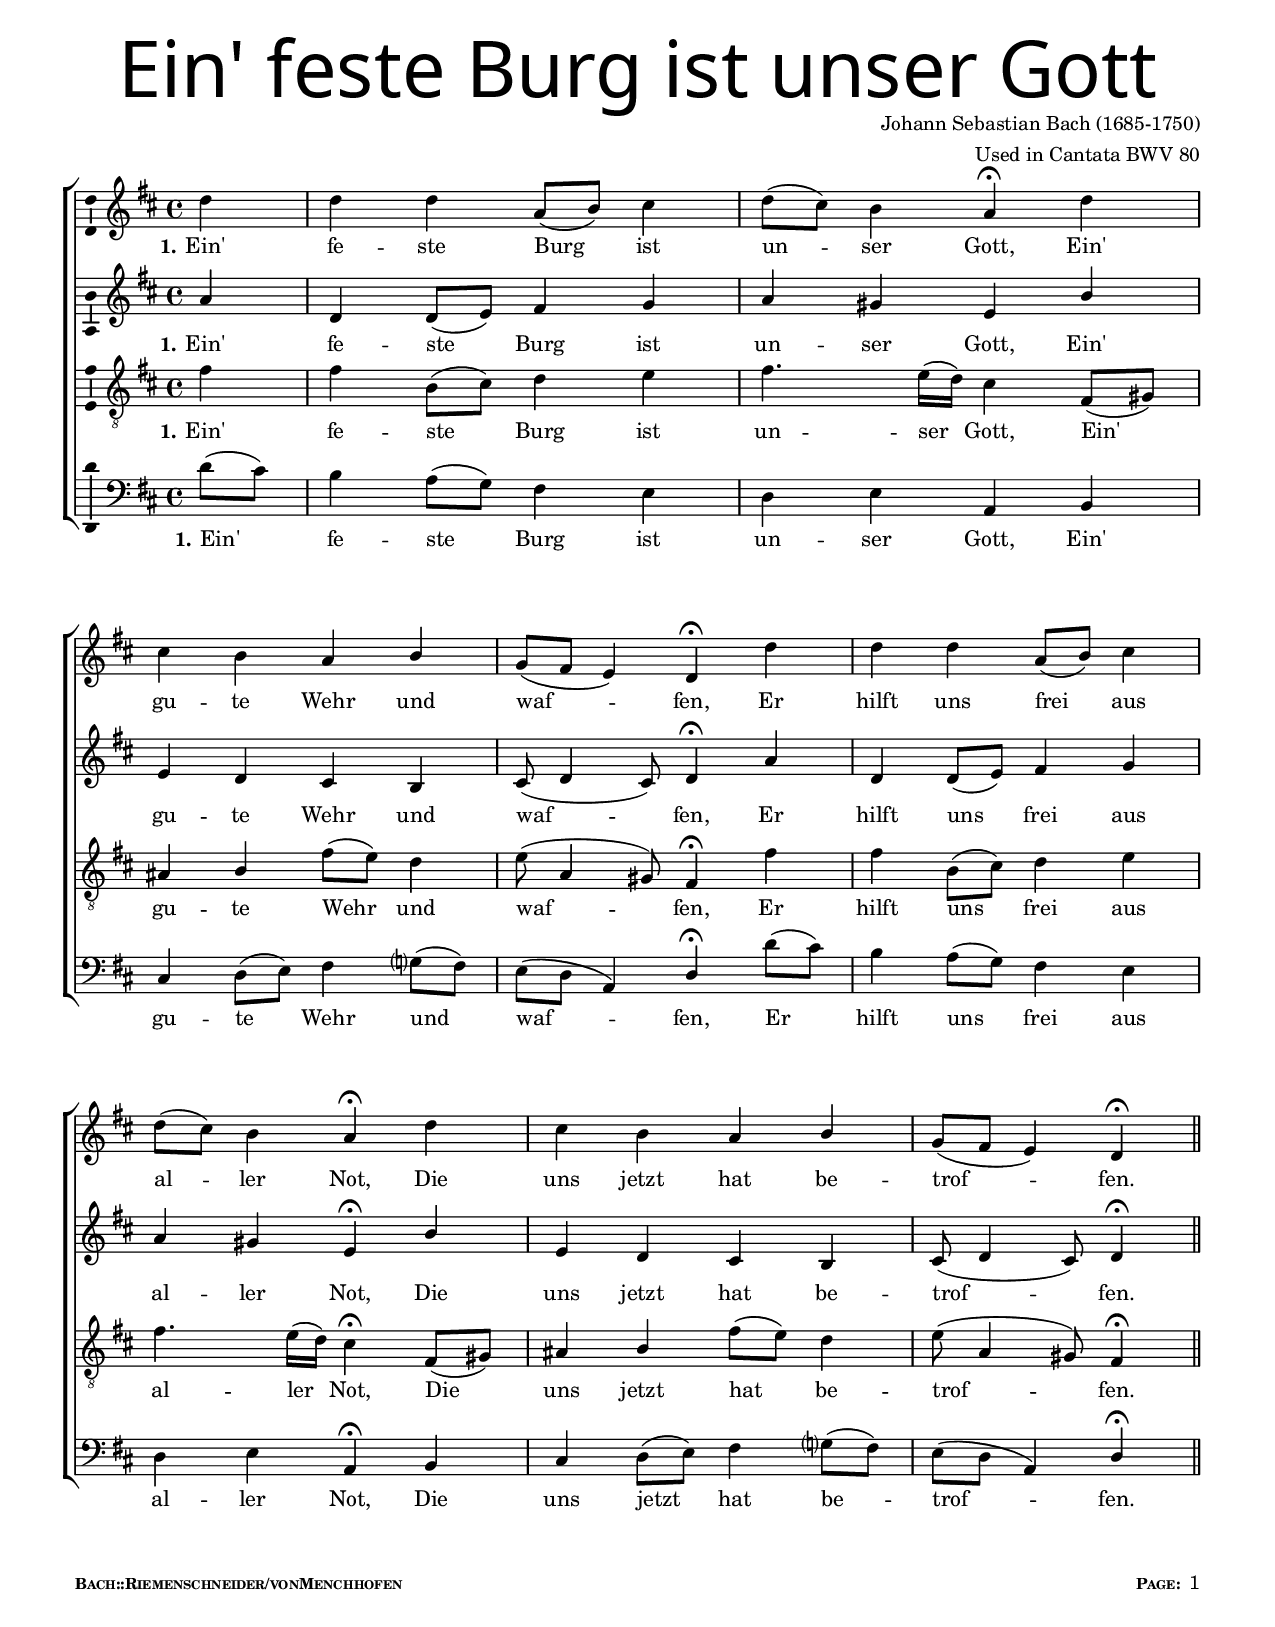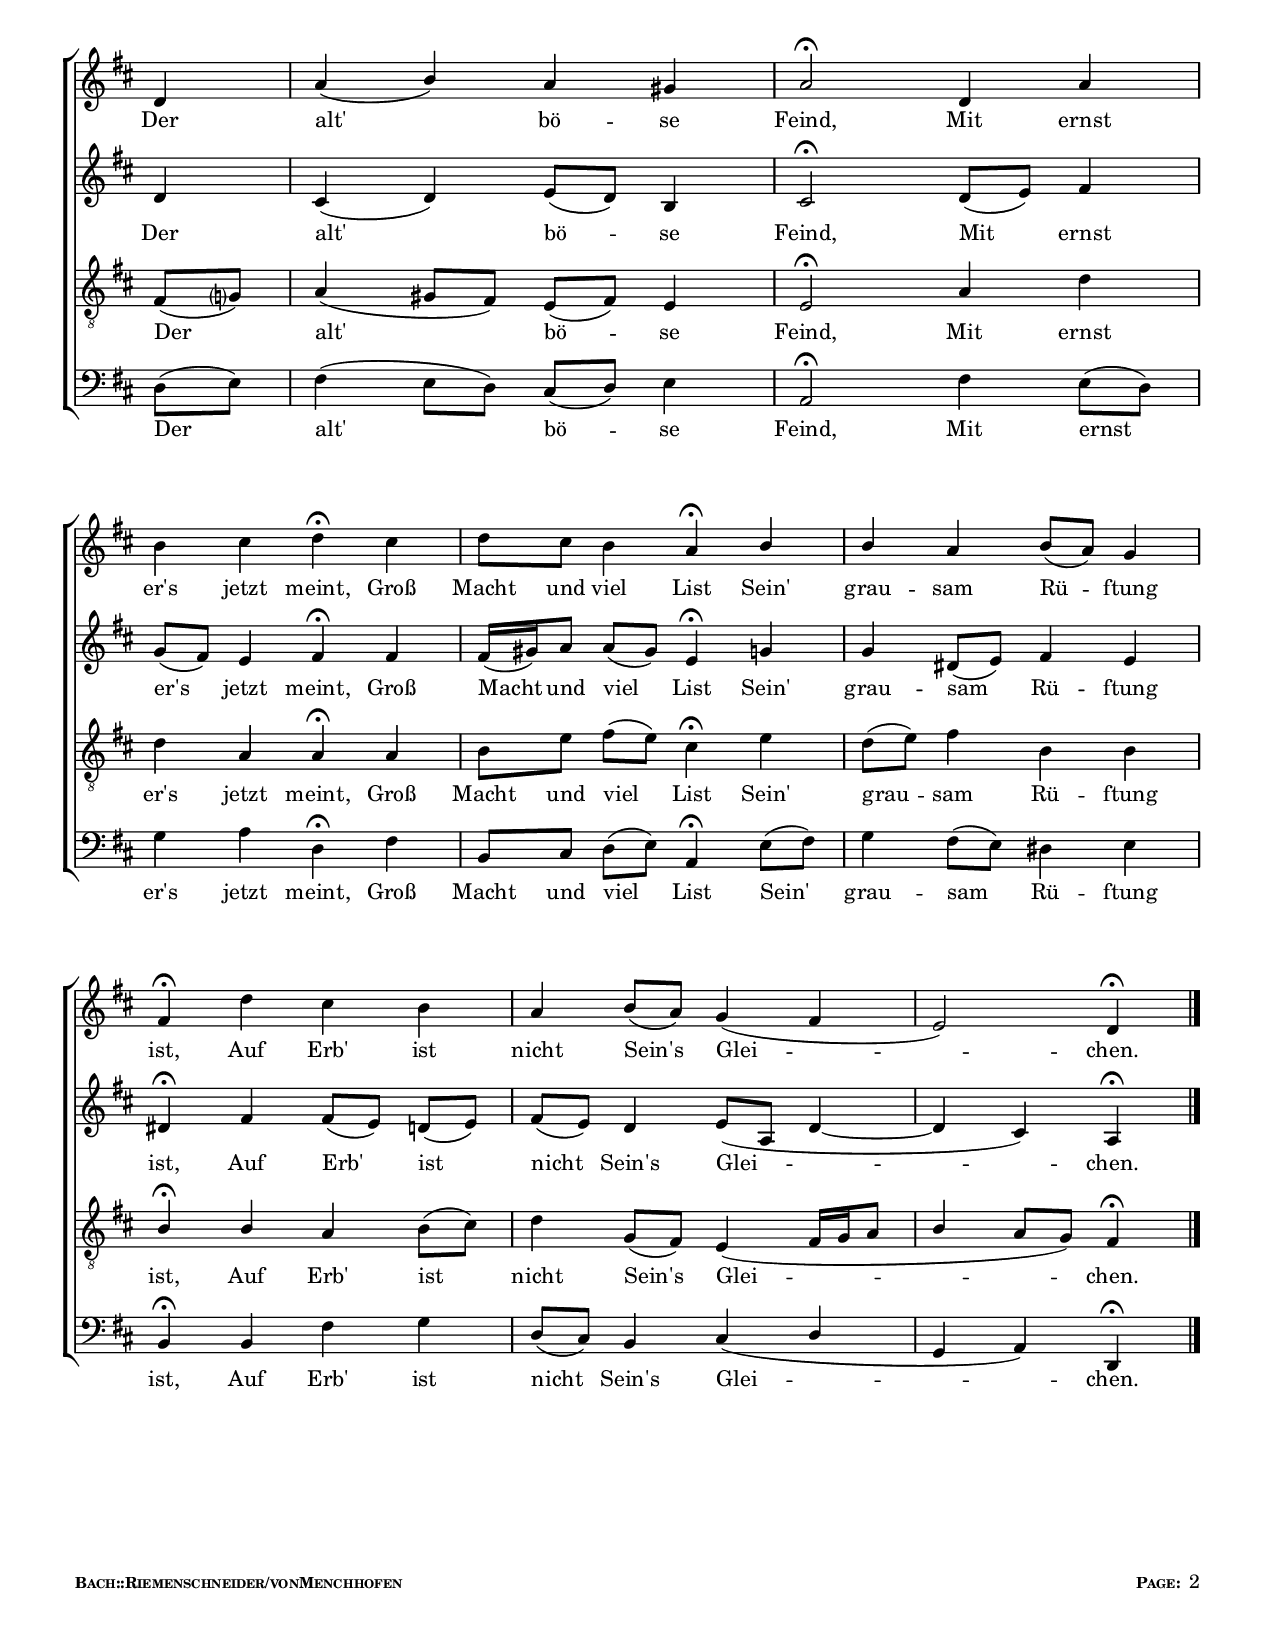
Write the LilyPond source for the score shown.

\version "2.19.28"

%%%%%%%%%%%%%%%%%%%%%%%%%%%%%%%%
% Template File cobbled together by Zack von Menchhofen 
%
% http://www.zacheryv.com
% http://www.choirmaster.ca
% http://www.choir.space
%
%
% Feel Free to Use
%
%%%%%%%%%%%%%%%%%%%%%%%%%%%%%%%%

\header {
    %title = "Title"
  %subtitle = "Subtitle"
  composer = "Johann Sebastian Bach (1685-1750)"
  arranger = "Used in Cantata BWV 80"
  title = \markup { \override #'(font-name . "KaiserzeitGotisch") \fontsize #8 { "Ein' feste Burg ist unser Gott"}}
  %Make a Crown
  %title = \markup {   \override #'(font-name . "IntellectaCrowns") \fontsize #10 {
  %       Y
  %}}
  %Make a pretty border at the bottom
  %copyright = \markup {\override #'(font-name . "IntellectaHeraldics") \fontsize #13 {      "yyyyyy"    }}
  % Remove default LilyPond tagline
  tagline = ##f
}

%#(set! paper-alist (cons '("halfLegal" . (cons (* 8.5 in) (* 9 in))) paper-alist))
#(set-global-staff-size 17)

\paper {
#(set-paper-size "letter")
  page-break = #ly:minimal-breaking
   #(include-special-characters)
  two-sided = true
  top-margin = .3\in
  bottom-margin = .3\in 
  left-margin = .5\in
  right-margin = .5\in
  first-page-number = #1
  print-first-page-number =  ##t
  system-system-spacing.basic-distance = #18
  systems-per-page = #3
%  score-system-spacing =
%    #'((basic-distance . 12)
%       (minimum-distance . 6)
%       (padding . 1)
%       (stretchability . 12))
  oddHeaderMarkup = \markup \fill-line { " "  }
  evenHeaderMarkup = \markup \fill-line { " "  }
  oddFooterMarkup = \markup { 
                        \fill-line {
                          \line {   \tiny \bold \smallCaps "Bach::Riemenschneider/vonMenchhofen "    }
                          \line { \tiny \bold \smallCaps "Page: "   \on-the-fly #print-page-number-check-first \fromproperty #'page:page-number-string } 
                        } 
                      }
  evenFooterMarkup = \markup { 
                        \fill-line {
                          \line { \tiny \bold \smallCaps "Bach::Riemenschneider/vonMenchhofen"  }
                          \line { \tiny \bold \smallCaps  "    Page: "   \on-the-fly #print-page-number-check-first \fromproperty #'page:page-number-string  } 
                        } 
                      }
                      ragged-bottom = ##t
}

\layout {
  \context {
    \Score
    \remove "Bar_number_engraver"
  }
  \context {
    \Voice
    \consists "Melody_engraver"
    \override Stem #'neutral-direction = #'()
  }
}

global = {
  \key d \major
  \time 4/4
  \partial 4
}

soprano = \relative c'' {
  \global
  % Music follows here.
  d4 d d a8( b) cis4 d8( cis) b4 a\fermata d cis b a b g8( fis e4) d\fermata
  d'4 d d a8( b) cis4 d8( cis) b4 a\fermata d cis b a b g8( fis e4) d\fermata
  \bar "||" d a'( b) a gis a2\fermata d,4 a' b cis d\fermata cis d8 cis b4 a\fermata
  b b a b8( a) g4 fis\fermata d'cis b a b8( a) g4( fis e2) d4\fermata \bar "|."
}

alto = \relative c' {
  \global
  % Music follows here.
  a'4 d, d8( e) fis4 g a gis e b' e, d cis b cis8( d4 cis8)  d4\fermata
  a'4 d, d8( e) fis4 g a gis e\fermata b' e, d cis b cis8( d4 cis8) d4\fermata
  d4 cis( d) e8( d) b4 cis2\fermata 
  d8( e) fis4 g8( fis) e4 fis\fermata fis fis16( gis) a8 a( gis) e4\fermata g! 
  g dis8( e) fis4 e dis\fermata 
  fis fis8[( e)] d!( e) fis[( e)] d4 e8( a, d4~d cis) a\fermata
}

tenor = \relative c' {
  \global
  % Music follows here.
  fis4 fis b,8( cis) d4 e fis4. e16( d) cis4 fis,8( gis) ais4 b fis'8( e) d4 e8( a,4 gis8) fis4\fermata 
  fis'4 fis b,8( cis) d4 e fis4. e16( d) cis4\fermata fis,8( gis) ais4 b fis'8( e) d4 e8( a,4 gis8) fis4\fermata
  fis8( g?) a4( gis8[ fis)] e( fis) e4 e2\fermata
  a4 d d a a\fermata a b8[ e] fis( e) cis4\fermata e
  d8( e) fis4 b, b b\fermata b a b8( cis) d4 g,8( fis) e4( fis16 g a8 b4 a8 g) fis4\fermata
}

bass = \relative c {
  \global
  % Music follows here.
  d'8( cis) b4 a8( g) fis4 e d e a, b cis d8( e) fis4 g?8( fis) e( d a4) d\fermata
  d'8( cis) b4 a8( g) fis4 e d e a,\fermata b cis d8( e) fis4 g?8( fis) e( d a4) d\fermata
  d8( e) fis4( e8[ d)] cis( d) e4 
  a,2\fermata fis'4 e8( d) g4 a d,\fermata 
  fis b,8[ cis] d( e) a,4\fermata
  e'8( fis) g4 fis8( e) dis4 e b\fermata 
  b fis' g d8( cis) b4 cis( d g, a) d,\fermata
}

verseOne = \lyricmode {
  \set stanza = "1."
  % Lyrics follow here.
  Ein' fe -- ste Burg ist un -- ser Gott, 
  Ein' gu -- te Wehr und waf -- fen, 
  
  Er hilft uns frei aus al -- ler Not, 
  Die uns jetzt hat be -- trof -- fen.
  
  Der alt' bö -- se Feind, 
  Mit ernst er's jetzt meint, 
  Groß Macht und viel List 
  Sein' grau -- sam Rü -- ftung ist, 
  Auf Erb' ist nicht Sein's Glei -- chen.
}

verseTwo = \lyricmode {
  \set stanza = "2."
  % Lyrics follow here.
  
}

verseThree = \lyricmode {
  \set stanza = "3."
  % Lyrics follow here.
  
}

verseFour = \lyricmode {
  \set stanza = "4."
  % Lyrics follow here.
  
}

\score {
  \new ChoirStaff <<
    \new Staff \with {
      %instrumentName = "S."
      \consists "Ambitus_engraver"
    } { \soprano }
    \addlyrics { \verseOne }
    \addlyrics { \verseTwo }
    \addlyrics { \verseThree }
    \addlyrics { \verseFour }
    \new Staff \with {
      %instrumentName = "A."
      \consists "Ambitus_engraver"
    } { \alto }
    \addlyrics { \verseOne }
    \addlyrics { \verseTwo }
    \addlyrics { \verseThree }
    \addlyrics { \verseFour }
    \new Staff \with {
      %instrumentName = "T."
      \consists "Ambitus_engraver"
    } { \clef "treble_8" \tenor }
    \addlyrics { \verseOne }
    \addlyrics { \verseTwo }
    \addlyrics { \verseThree }
    \addlyrics { \verseFour }
    \new Staff \with {
      %instrumentName = "B."
      \consists "Ambitus_engraver"
    } { \clef bass \bass }
    \addlyrics { \verseOne }
    \addlyrics { \verseTwo }
    \addlyrics { \verseThree }
    \addlyrics { \verseFour }
  >>
  \layout {
    indent = 0
  }
}

%%%%%%%%%%% USE THIS SECTION FOR TWO COLUMN TEXT BELOW MUSIC
%
%#(define-markup-command (columns layout props args) (markup-list?)
%   (let ((line-width (/ (chain-assoc-get 'line-width props
%                         (ly:output-def-lookup layout 'line-width))
%                        (max (length args) 1))))
%     (interpret-markup layout props
%       (make-line-markup (map (lambda (line)
%                                (markup #:pad-to-box `(0 . ,line-width) '(0 . 0)
%                                  #:override `(line-width . ,line-width)
%                                  line))
%                               args)))))
%
%\markup {
%  \fill-line { 
%     \line { 
%       \override #'(font-name . "IntellectaHeraldics") \fontsize #20 {
%         b
%       }
%     }
%  }
%}

%\markup \abs-fontsize #12 {\null}
%\markup \abs-fontsize #17 {{\concat {\smallCaps "Ein Feste Burg ist Unser Gott "}}}
%\markup \abs-fontsize #17 {{\concat {
% \italic {"(A Mighty Fortress is our God)"}}}}
%\markup \abs-fontsize #12 {\null}
%\markup \abs-fontsize #12 {\null}
%\markup \abs-fontsize #12 {\null}
%\markup 
%  \abs-fontsize #11  {
%    \wordwrap  { \justify {
%      In his book, \italic {Bach: Music in the Castle of Heaven,} Sir John Eliot Gardner shares a story of the Bach family.  Bach's whole family were musicians.  They would often get together for huge family affairs-Dinners and Picnics.  Apparently, the Bach family loved to sing "bawldy" drinking songs.  But being a good and faithful Lutheran family, they would often also sing hymns together. So I had to include the most famous of all the German hymns!}
%      }
%    }	   
%\markup \abs-fontsize #12 {\null}
%\markup \abs-fontsize #12 {\null}
%\markup \abs-fontsize #12 {\null}
%\markup \abs-fontsize #12 \fill-line {\smallCaps { "- Translation -"} }
%\markup \abs-fontsize #12 {\null}
%\markup { \columns {
%  \column { 
%    \override #'(font-name . "PlakatFraktur") {
%    \wordwrap  { \justify {
%        "Ein' feste Burg ist unser Gott, Ein' gute Wehr und" 
%        "waffen, Er hilft uns frei aus aller Not, Die uns jetzt" 
%        "hat betroffen. Der alt' böse Feind, Mit ernst er's "
%        "jetzt meint, Groß Macht und viel List Sein' grausam" 
%        "Rüftung ist, Auf Erb' ist nicht Sein's Gleichen." 
%    }}  
%    }
%  }
%  \column \abs-fontsize #10 { 
%    \wordwrap  { \justify {
%      "A mighty fortress is our God, A bulwark "
%      "never failing, He helps us free from " 
%      "every need that affects us. The old evil" 
%      "enemy, thinks he's now a great power and" 
%      "much cunning - His cruelty has is not "
%      "an equal."
%    }}
%  }
%}
%}
%\markup \abs-fontsize #12 {\null}
%\markup \abs-fontsize #12 {\null}
%\markup \abs-fontsize #12 {\null}
%\markup { \columns {
%  \column { 
%    \override #'(font-name . "PlakatFraktur")  {
%    \wordwrap  { \justify {
%        "Mit uns'rer Macht ist nichts gethan, Wir find gar" 
%        "bald verloren, Es streit' für uns der rechte Mann,"
%        "Den Gott hat selbst erforen. Fragst du, wer der" 
%        "ist? Er heißt Jesus Christ, Der Herr Zebaoth,"
%        "Und ist fein ander' Gott, Das feld"
%        "muß Er behalten." 
%    }}  
%    }
%  }
%  \column \abs-fontsize #10 { 
%    \wordwrap  { \justify {
%      "With our power nothing is done, we find we are"
%      "lost. For us the right man is on our side,"
%      "whom God Himself has given. Ask you who is"
%      "He? His name is Jesus Christ, the Lord of"
%      "Hosts, and He must win the battle."
%    }}
%  }
%}
%}

